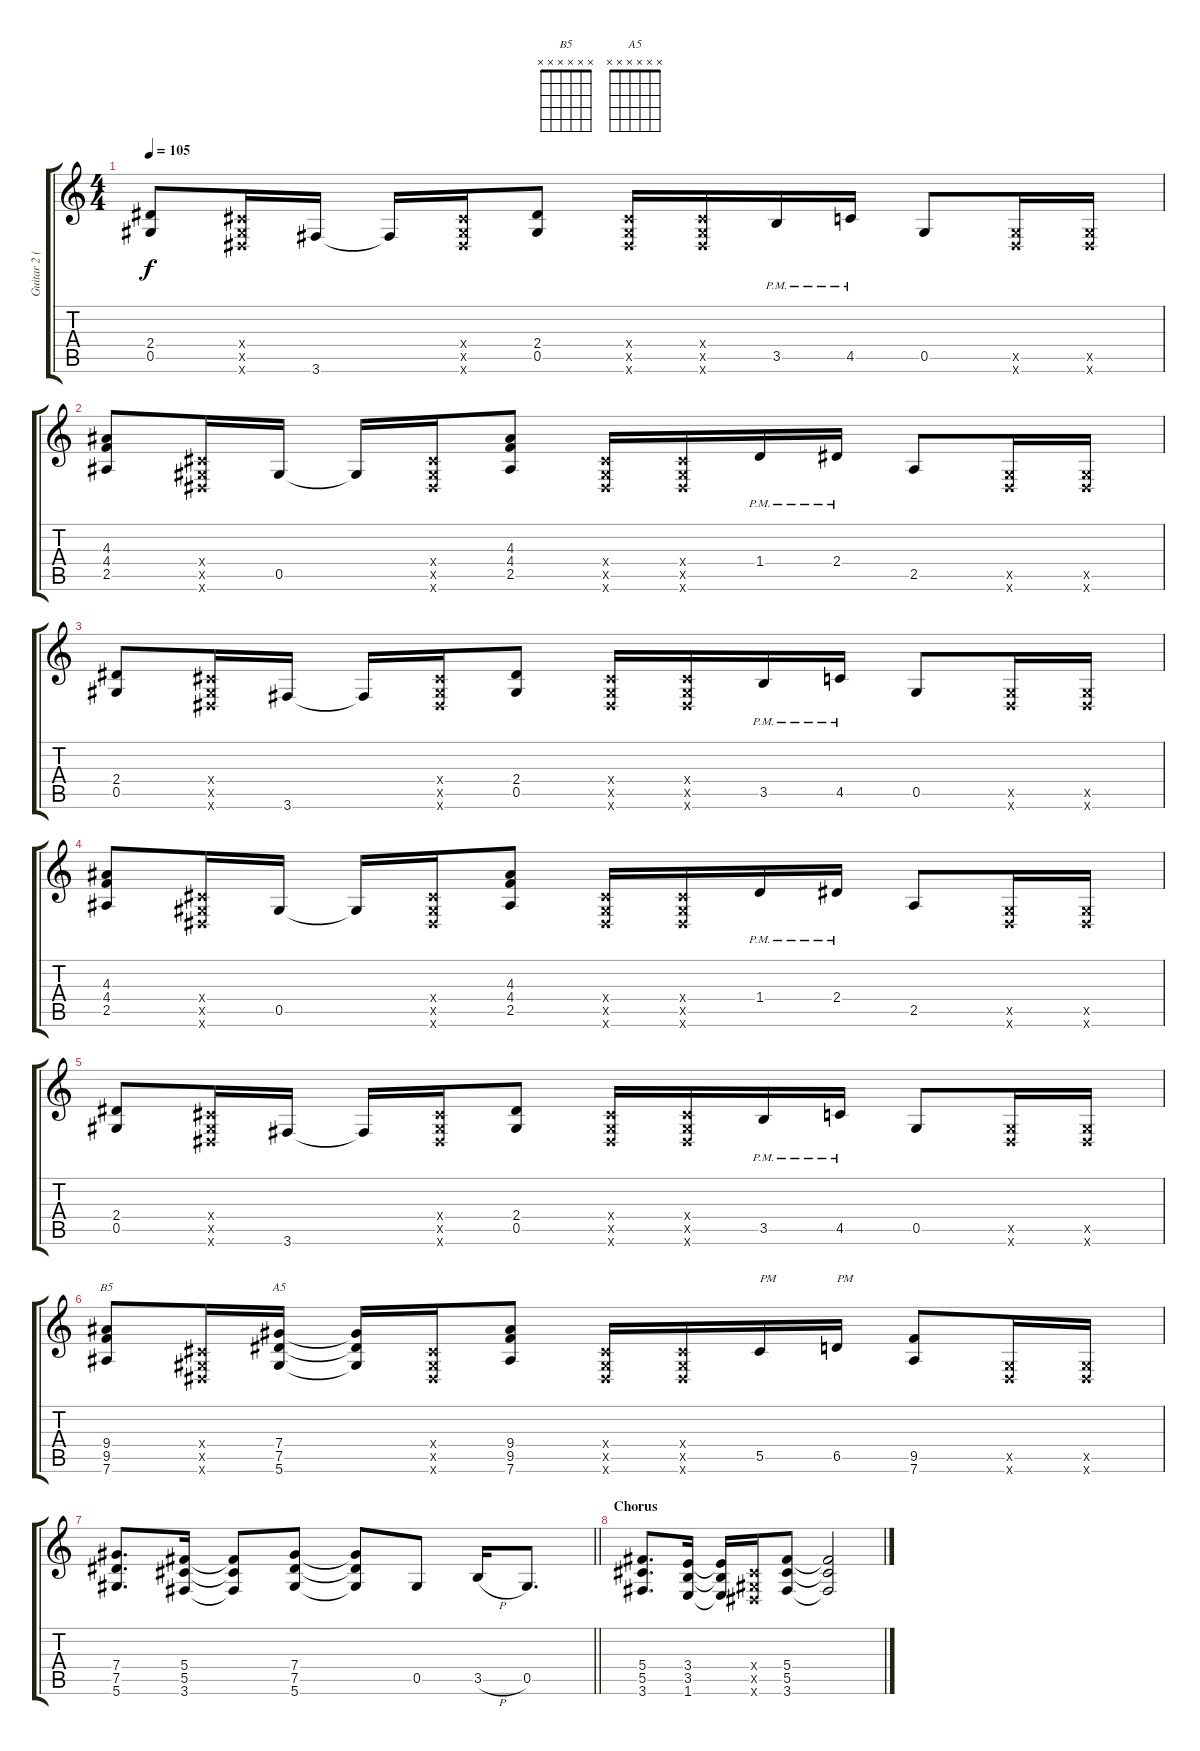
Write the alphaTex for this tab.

\track ("Guitar 2 (Slash)" "Guitar 2 (") {instrument overdrivenguitar}
\staff {score tabs}
\tuning (Eb4 Bb3 Gb3 Db3 Ab2 Eb2) {hide}
\chord ("B5" x x x x x x)
\chord ("A5" x x x x x x)
\ts (4 4)
\tempo 105
\clef g2
\ks c
(2.4 0.5).8{dy f} (0.4{x} 0.5{x} 0.6{x}).16 3.6.16 3.6{t}.16 (0.4{x} 0.5{x} 0.6{x}).16 (2.4 0.5).8 (0.4{x} 0.5{x} 0.6{x}).16 (0.4{x} 0.5{x} 0.6{x}).16 3.5{pm}.16 4.5{pm}.16 0.5.8 (0.5{x} 0.6{x}).16 (0.5{x} 0.6{x}).16 |
(4.3 4.4 2.5).8 (0.4{x} 0.5{x} 0.6{x}).16 0.5.16 0.5{t}.16 (0.4{x} 0.5{x} 0.6{x}).16 (4.3 4.4 2.5).8 (0.4{x} 0.5{x} 0.6{x}).16 (0.4{x} 0.5{x} 0.6{x}).16 1.4{pm}.16 2.4{pm}.16 2.5.8 (0.5{x} 0.6{x}).16 (0.5{x} 0.6{x}).16 |
(2.4 0.5).8 (0.4{x} 0.5{x} 0.6{x}).16 3.6.16 3.6{t}.16 (0.4{x} 0.5{x} 0.6{x}).16 (2.4 0.5).8 (0.4{x} 0.5{x} 0.6{x}).16 (0.4{x} 0.5{x} 0.6{x}).16 3.5{pm}.16 4.5{pm}.16 0.5.8 (0.5{x} 0.6{x}).16 (0.5{x} 0.6{x}).16 |
(4.3 4.4 2.5).8 (0.4{x} 0.5{x} 0.6{x}).16 0.5.16 0.5{t}.16 (0.4{x} 0.5{x} 0.6{x}).16 (4.3 4.4 2.5).8 (0.4{x} 0.5{x} 0.6{x}).16 (0.4{x} 0.5{x} 0.6{x}).16 1.4{pm}.16 2.4{pm}.16 2.5.8 (0.5{x} 0.6{x}).16 (0.5{x} 0.6{x}).16 |
(2.4 0.5).8 (0.4{x} 0.5{x} 0.6{x}).16 3.6.16 3.6{t}.16 (0.4{x} 0.5{x} 0.6{x}).16 (2.4 0.5).8 (0.4{x} 0.5{x} 0.6{x}).16 (0.4{x} 0.5{x} 0.6{x}).16 3.5{pm}.16 4.5{pm}.16 0.5.8 (0.5{x} 0.6{x}).16 (0.5{x} 0.6{x}).16 |
(9.4 9.5 7.6).8{ch "B5"} (0.4{x} 0.5{x} 0.6{x}).16 (7.4 7.5 5.6).16{ch "A5"} (7.4{t} 7.5{t} 5.6{t}).16 (0.4{x} 0.5{x} 0.6{x}).16 (9.4 9.5 7.6).8 (0.4{x} 0.5{x} 0.6{x}).16 (0.4{x} 0.5{x} 0.6{x}).16 5.5.16{txt "PM"} 6.5.16{txt "PM"} (9.5 7.6).8 (0.5{x} 0.6{x}).16 (0.5{x} 0.6{x}).16 |
\barLineRight lightlight
(7.4 7.5 5.6).8{d} (5.4 5.5 3.6).16 (5.4{t} 5.5{t} 3.6{t}).8 (7.4 7.5 5.6).8 (7.4{t} 7.5{t} 5.6{t}).8 0.5.8 3.5{h}.16 0.5.8{d} |
\section ("" "Chorus")
(5.4 5.5 3.6).8{d} (3.4 3.5 1.6).16 (3.4{t} 3.5{t} 1.6{t}).16 (0.4{x} 0.5{x} 0.6{x}).16 (5.4 5.5 3.6).8 (5.4{t} 5.5{t} 3.6{t}).2
